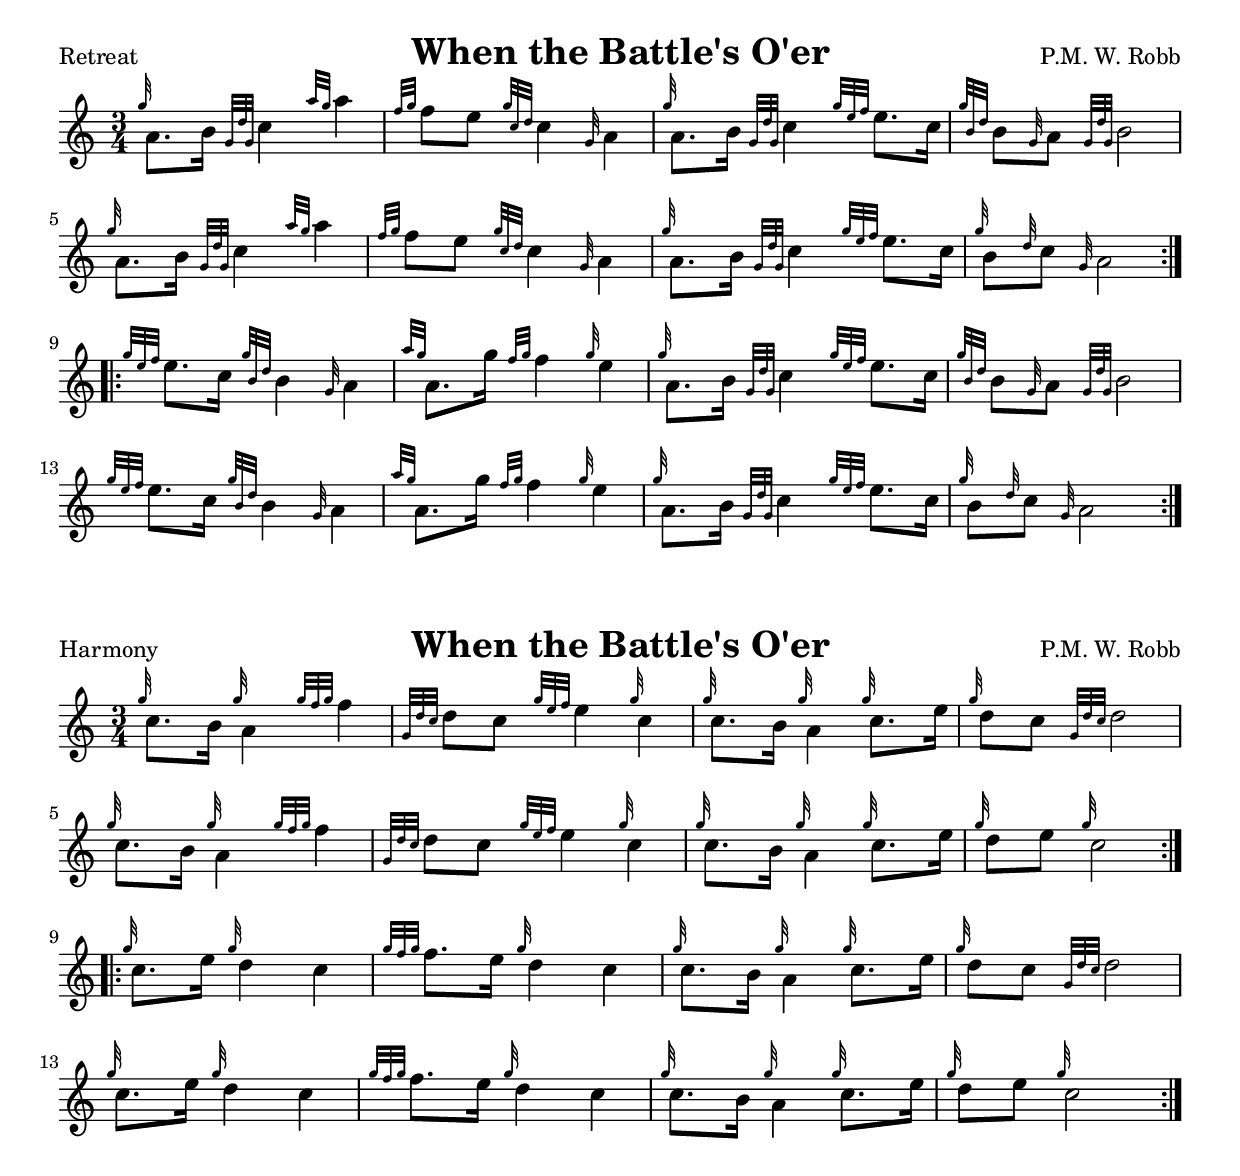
\include "bagpipe.ly"

\book {
	\paper {
		indent = 0\mm
		scoreTitleMarkup = \markup {
			\fill-line {
				\fromproperty #'header:meter
				\fontsize #4 \bold \fromproperty #'header:title
				\fromproperty #'header:composer
			}
		}
	}
	\bookpart {
		
\score {
    { 
        \time 3/4
        \hideKeySignature
        \repeat volta 2 {
            \grg a8. b16 \grip c4 \dblA a'|
            \hdblf f8e \dblc c4 \grG a4|
            \grg a8. b16 \grip c4 \dble e8. c16|
            \dblb b8 \grG a \grip b2| 

            \grg a8. b16 \grip c4 \dblA a'|
            \hdblf f8e \dblc c4 \grG a4|
            \grg a8. b16 \grip c4 \dble e8. c16|
            \grg b8 \grd c8 \grG a2|
            }

        \repeat volta 2
            {\dble e8. c16 \dblb b4 \grG a|
            \dblA a8. g16 \hdblf f4 \grg e|
            \grg a8. b16 \grip c4 \dble e8. c16|
            \dblb b8 \grG a \grip b2|

            \dble e8. c16 \dblb b4 \grG a|
            \dblA a8. g16 \hdblf f4 \grg e|
            \grg a8. b16 \grip c4 \dble e8. c16|
            \grg b8 \grd c8 \grG a2|
            }
            }
            \header {
                title = "When the Battle's O'er"
                composer = "P.M. W. Robb"
                meter = "Retreat"
            }
}

		
\score{
    {\hideKeySignature
    \time 3/4

        \repeat volta 2{
        \grg c8. b16 \grg a4 \dblf f|
        \thrwd d8 c \dble e4 \grg c|
        \grg c8. b16 \grg a4 \grg c8. e16| 
        \grg d8 c \thrwd d2|


        \grg c8. b16 \grg a4 \dblf f|
        \thrwd d8 c \dble e4 \grg c|
        \grg c8. b16 \grg a4 \grg c8. e16| 
        \grg d8 e \grg c2|
        }
\break
        \repeat volta 2{
        \grg c8. e16 \grg d4 c|
        \dblf f8. e16 \grg d4  c|
        \grg c8. b16 \grg a4 \grg c8. e16| 
        \grg d8 c \thrwd d2|

\break
        
        \grg c8. e16 \grg d4 c|
        \dblf f8. e16 \grg d4  c|
        \grg c8. b16 \grg a4 \grg c8. e16| 
        \grg d8 e \grg c2|
        }

    }
    \header {
        title = "When the Battle's O'er"
        meter = "Harmony"
        composer = "P.M. W. Robb"
    }
}

	}
}
